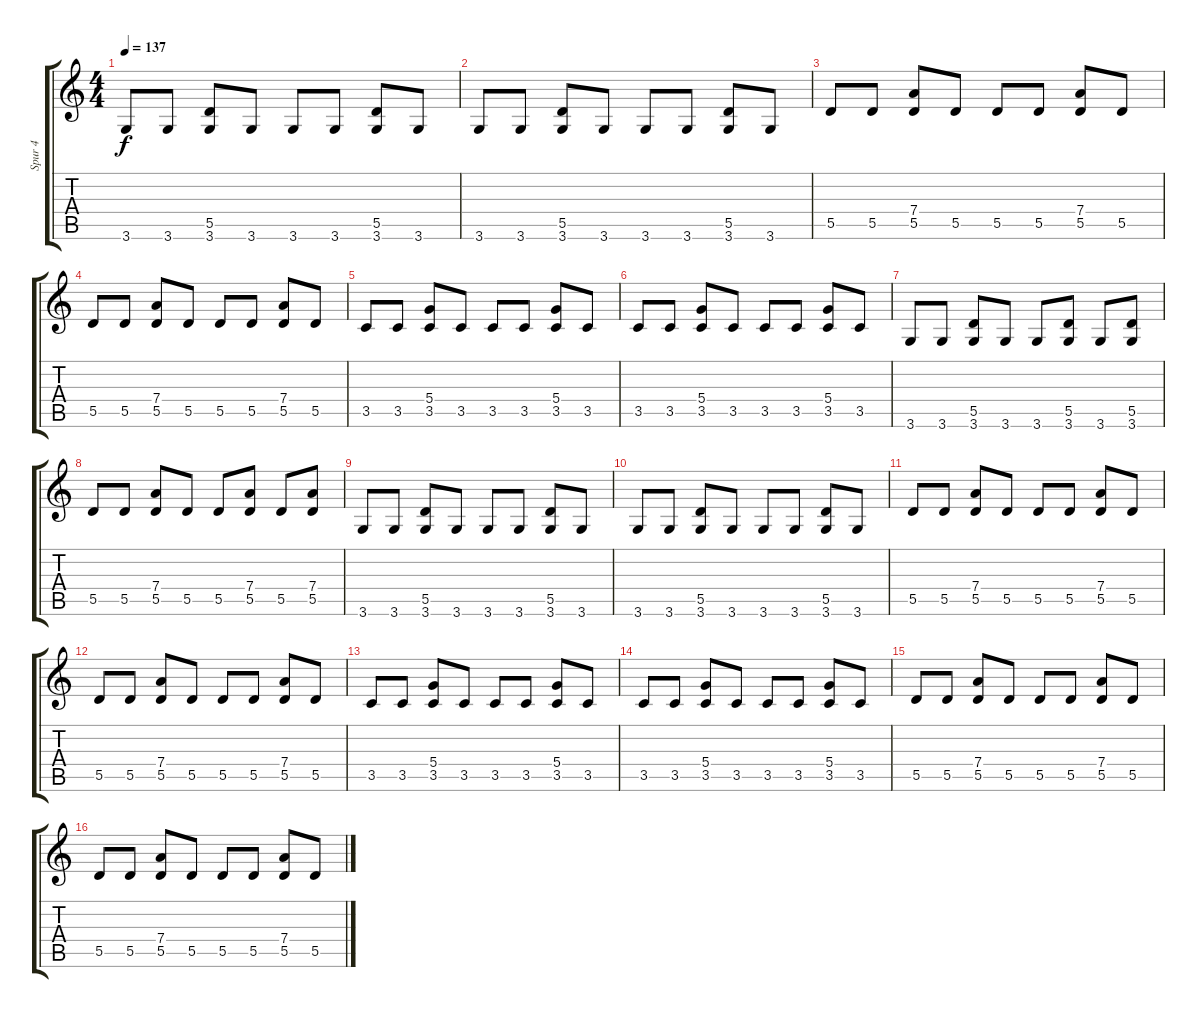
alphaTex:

\track ("Spur 4" "Spur 4") {instrument distortionguitar}
\staff {score tabs}
\tuning (E4 B3 G3 D3 A2 E2) {hide}
\ts (4 4)
\tempo 137
\clef g2
\ks c
3.6.8{dy f} 3.6.8 (5.5 3.6).8 3.6.8 3.6.8 3.6.8 (5.5 3.6).8 3.6.8 |
3.6.8 3.6.8 (5.5 3.6).8 3.6.8 3.6.8 3.6.8 (5.5 3.6).8 3.6.8 |
5.5.8 5.5.8 (7.4 5.5).8 5.5.8 5.5.8 5.5.8 (7.4 5.5).8 5.5.8 |
5.5.8 5.5.8 (7.4 5.5).8 5.5.8 5.5.8 5.5.8 (7.4 5.5).8 5.5.8 |
3.5.8 3.5.8 (5.4 3.5).8 3.5.8 3.5.8 3.5.8 (5.4 3.5).8 3.5.8 |
3.5.8 3.5.8 (5.4 3.5).8 3.5.8 3.5.8 3.5.8 (5.4 3.5).8 3.5.8 |
3.6.8 3.6.8 (5.5 3.6).8 3.6.8 3.6.8 (5.5 3.6).8 3.6.8 (5.5 3.6).8 |
5.5.8 5.5.8 (7.4 5.5).8 5.5.8 5.5.8 (7.4 5.5).8 5.5.8 (7.4 5.5).8 |
3.6.8 3.6.8 (5.5 3.6).8 3.6.8 3.6.8 3.6.8 (5.5 3.6).8 3.6.8 |
3.6.8 3.6.8 (5.5 3.6).8 3.6.8 3.6.8 3.6.8 (5.5 3.6).8 3.6.8 |
5.5.8 5.5.8 (7.4 5.5).8 5.5.8 5.5.8 5.5.8 (7.4 5.5).8 5.5.8 |
5.5.8 5.5.8 (7.4 5.5).8 5.5.8 5.5.8 5.5.8 (7.4 5.5).8 5.5.8 |
3.5.8 3.5.8 (5.4 3.5).8 3.5.8 3.5.8 3.5.8 (5.4 3.5).8 3.5.8 |
3.5.8 3.5.8 (5.4 3.5).8 3.5.8 3.5.8 3.5.8 (5.4 3.5).8 3.5.8 |
5.5.8 5.5.8 (7.4 5.5).8 5.5.8 5.5.8 5.5.8 (7.4 5.5).8 5.5.8 |
5.5.8 5.5.8 (7.4 5.5).8 5.5.8 5.5.8 5.5.8 (7.4 5.5).8 5.5.8
